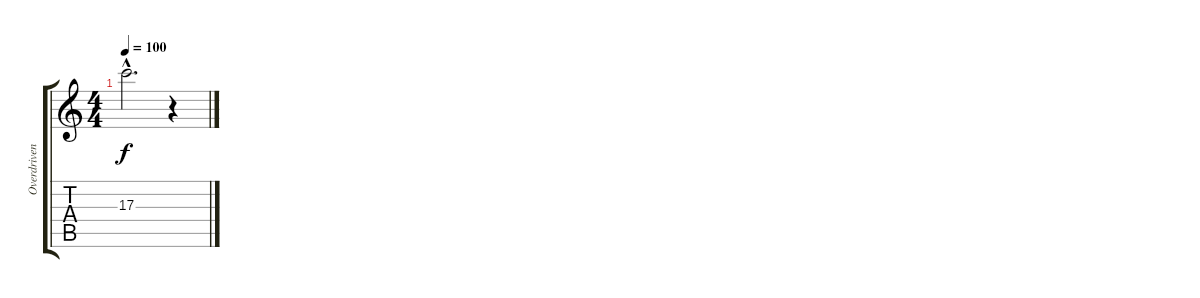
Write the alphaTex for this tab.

\track ("Overdriven Guitar " "Overdriven") {instrument overdrivenguitar}
\staff {score tabs}
\tuning (E4 B3 G3 D3 A2 E2) {hide}
\ts (4 4)
\tempo 100
\clef g2
\ks c
17.3{hac}.2{d dy f} r.4
